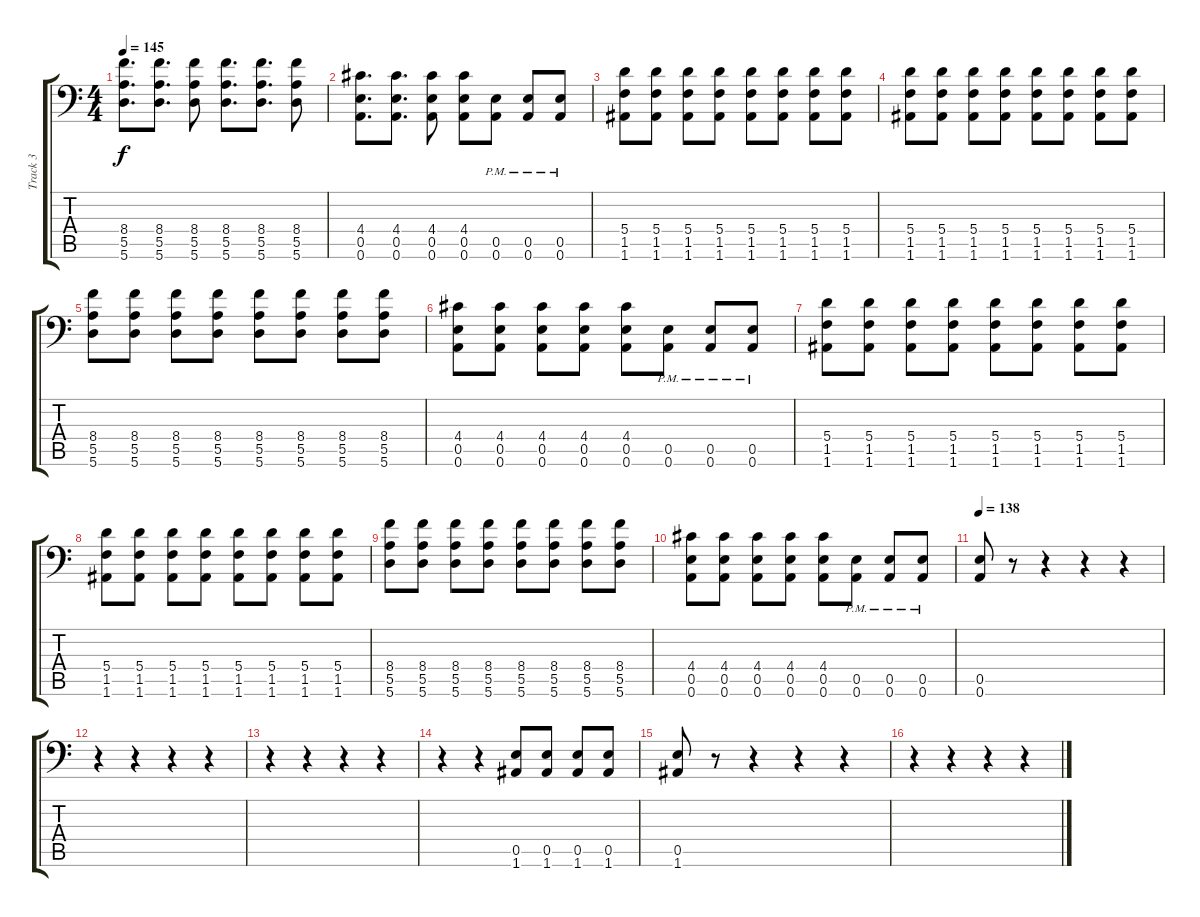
\track ("Track 3" "Track 3") {instrument overdrivenguitar}
\staff {score tabs}
\tuning (B3 Gb3 D3 A2 E2 A1) {hide}
\ts (4 4)
\tempo 145
\clef f4
\ks c
(8.4 5.5 5.6).8{d dy f} (8.4 5.5 5.6).8{d} (8.4 5.5 5.6).8 (8.4 5.5 5.6).8{d} (8.4 5.5 5.6).8{d} (8.4 5.5 5.6).8 |
(4.4 0.5 0.6).8{d} (4.4 0.5 0.6).8{d} (4.4 0.5 0.6).8 (4.4 0.5 0.6).8 (0.5{pm} 0.6{pm}).8 (0.5{pm} 0.6{pm}).8 (0.5{pm} 0.6{pm}).8 |
(5.4 1.5 1.6).8 (5.4 1.5 1.6).8 (5.4 1.5 1.6).8 (5.4 1.5 1.6).8 (5.4 1.5 1.6).8 (5.4 1.5 1.6).8 (5.4 1.5 1.6).8 (5.4 1.5 1.6).8 |
(5.4 1.5 1.6).8 (5.4 1.5 1.6).8 (5.4 1.5 1.6).8 (5.4 1.5 1.6).8 (5.4 1.5 1.6).8 (5.4 1.5 1.6).8 (5.4 1.5 1.6).8 (5.4 1.5 1.6).8 |
(8.4 5.5 5.6).8 (8.4 5.5 5.6).8 (8.4 5.5 5.6).8 (8.4 5.5 5.6).8 (8.4 5.5 5.6).8 (8.4 5.5 5.6).8 (8.4 5.5 5.6).8 (8.4 5.5 5.6).8 |
(4.4 0.5 0.6).8 (4.4 0.5 0.6).8 (4.4 0.5 0.6).8 (4.4 0.5 0.6).8 (4.4 0.5 0.6).8 (0.5{pm} 0.6{pm}).8 (0.5{pm} 0.6{pm}).8 (0.5{pm} 0.6{pm}).8 |
(5.4 1.5 1.6).8 (5.4 1.5 1.6).8 (5.4 1.5 1.6).8 (5.4 1.5 1.6).8 (5.4 1.5 1.6).8 (5.4 1.5 1.6).8 (5.4 1.5 1.6).8 (5.4 1.5 1.6).8 |
(5.4 1.5 1.6).8 (5.4 1.5 1.6).8 (5.4 1.5 1.6).8 (5.4 1.5 1.6).8 (5.4 1.5 1.6).8 (5.4 1.5 1.6).8 (5.4 1.5 1.6).8 (5.4 1.5 1.6).8 |
(8.4 5.5 5.6).8 (8.4 5.5 5.6).8 (8.4 5.5 5.6).8 (8.4 5.5 5.6).8 (8.4 5.5 5.6).8 (8.4 5.5 5.6).8 (8.4 5.5 5.6).8 (8.4 5.5 5.6).8 |
(4.4 0.5 0.6).8 (4.4 0.5 0.6).8 (4.4 0.5 0.6).8 (4.4 0.5 0.6).8 (4.4 0.5 0.6).8 (0.5{pm} 0.6{pm}).8 (0.5{pm} 0.6{pm}).8 (0.5{pm} 0.6{pm}).8 |
\tempo 138
(0.5 0.6).8 r.8 r.4 r.4 r.4 |
r.4 r.4 r.4 r.4 |
r.4 r.4 r.4 r.4 |
r.4 r.4 (0.5 1.6).8 (0.5 1.6).8 (0.5 1.6).8 (0.5 1.6).8 |
(0.5 1.6).8 r.8 r.4 r.4 r.4 |
r.4 r.4 r.4 r.4
